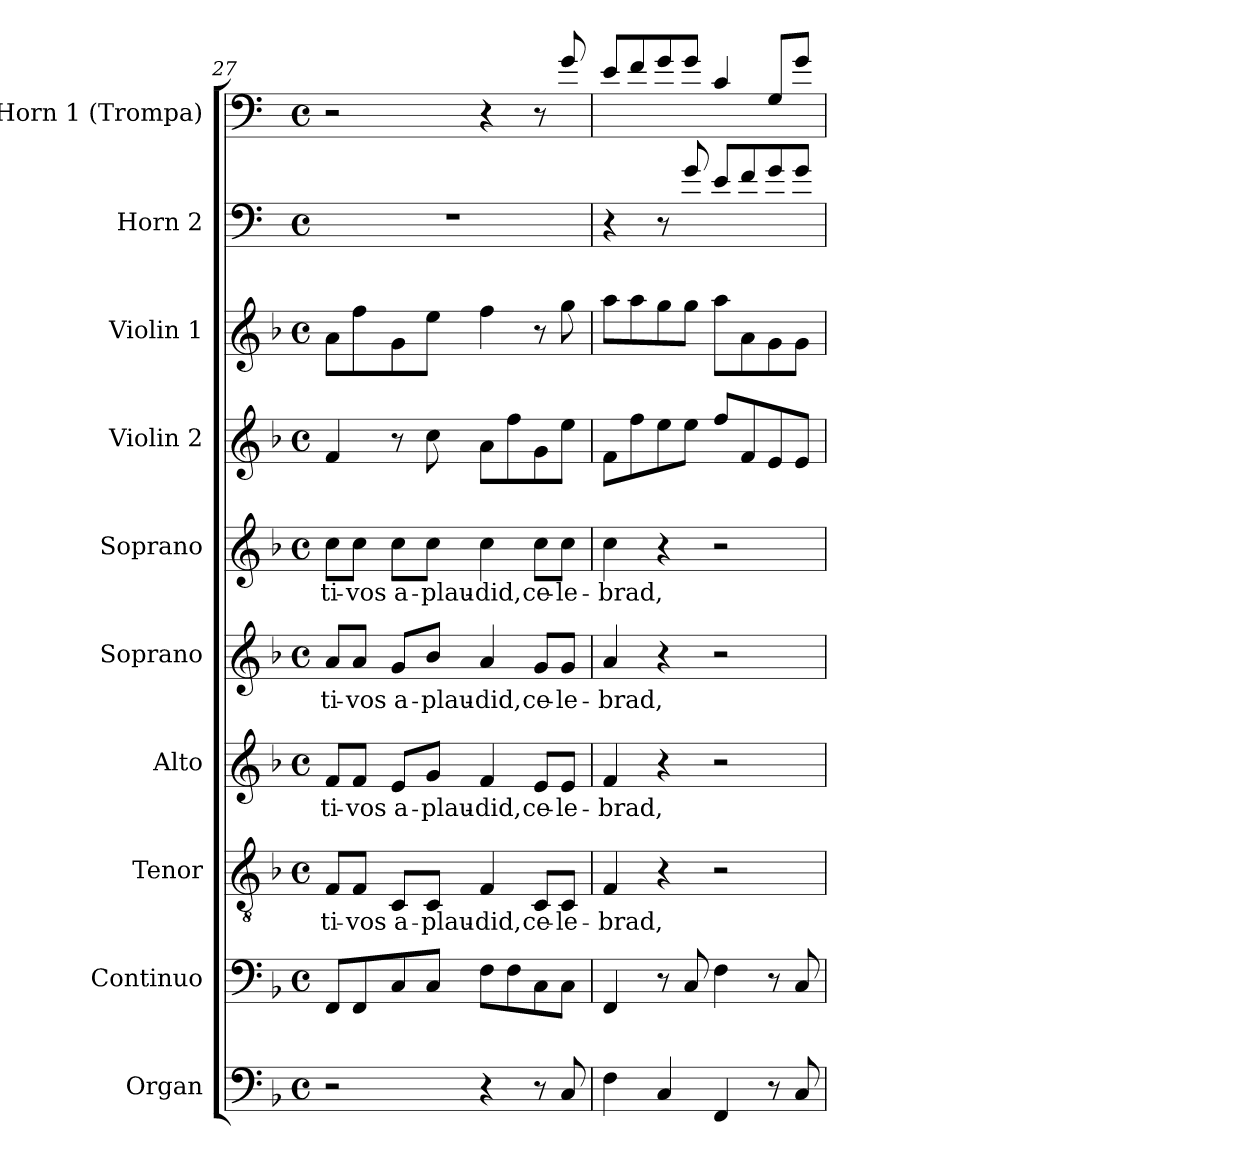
**kern	**kern	**kern	**text	**kern	**text	**kern	**text	**kern	**text	**kern	**kern	**kern	**kern
*part10	*part9	*part8	*part8	*part7	*part7	*part6	*part6	*part5	*part5	*part4	*part3	*part2	*part1
*staff10	*staff9	*staff8	*staff8	*staff7	*staff7	*staff6	*staff6	*staff5	*staff5	*staff4	*staff3	*staff2	*staff1
*I"Organ	*I"Continuo	*I"Tenor	*	*I"Alto	*	*I"Soprano	*	*I"Soprano	*	*I"Violin 2	*I"Violin 1	*I"Horn  2	*I"Horn  1 (Trompa)
*I'Org.	*I'Cont.	*I'T.	*	*I'A.	*	*I'S.	*	*I'S.	*	*I'Vln. 2	*I'Vln. 1	*I'Hn.	*I'Hn.
*clefF4	*clefF4	*clefGv2	*	*clefG2	*	*clefG2	*	*clefG2	*	*clefG2	*clefG2	*clefF4	*clefF4
*	*	*ITrd7c12	*	*	*	*	*	*	*	*	*	*ITrd4c7	*ITrd4c7
*k[b-]	*k[b-]	*k[b-]	*	*k[b-]	*	*k[b-]	*	*k[b-]	*	*k[b-]	*k[b-]	*k[b-]	*k[b-]
*F:	*F:	*F:	*	*F:	*	*F:	*	*F:	*	*F:	*F:	*F:	*F:
*M4/4	*M4/4	*M4/4	*	*M4/4	*	*M4/4	*	*M4/4	*	*M4/4	*M4/4	*M4/4	*M4/4
*met(c)	*met(c)	*met(c)	*	*met(c)	*	*met(c)	*	*met(c)	*	*met(c)	*met(c)	*met(c)	*met(c)
=27	=27	=27	=27	=27	=27	=27	=27	=27	=27	=27	=27	=27	=27
!	!	!	!LO:LY:b:color=#000000	!	!	!	!	!	!	!	!	!	!
!	!	!	!	!	!LO:LY:b:color=#000000	!	!	!	!	!	!	!	!
!	!	!	!	!	!	!	!LO:LY:b:color=#000000	!	!	!	!	!	!
!	!	!	!	!	!	!	!	!	!LO:LY:b:color=#000000	!	!	!	!
2r	8FFi/L	8FFi/L	-ti-	8fi/L	-ti-	8ai/L	-ti-	8cci\L	-ti-	4fi/	8ai\L	1r	2r
!	!	!	!LO:LY:b:color=#000000	!	!	!	!	!	!	!	!	!	!
!	!	!	!	!	!LO:LY:b:color=#000000	!	!	!	!	!	!	!	!
!	!	!	!	!	!	!	!LO:LY:b:color=#000000	!	!	!	!	!	!
!	!	!	!	!	!	!	!	!	!LO:LY:b:color=#000000	!	!	!	!
.	8FFi/	8FFi/J	-vos	8fi/J	-vos	8ai/J	-vos	8cci\J	-vos	.	8ffi\	.	.
!	!	!	!LO:LY:b:color=#000000	!	!	!	!	!	!	!	!	!	!
!	!	!	!	!	!LO:LY:b:color=#000000	!	!	!	!	!	!	!	!
!	!	!	!	!	!	!	!LO:LY:b:color=#000000	!	!	!	!	!	!
!	!	!	!	!	!	!	!	!	!LO:LY:b:color=#000000	!	!	!	!
.	8Ci/	8CCi/L	a-	8ei/L	a-	8gi/L	a-	8cci\L	a-	8r	8gi\	.	.
!	!	!	!LO:LY:b:color=#000000	!	!	!	!	!	!	!	!	!	!
!	!	!	!	!	!LO:LY:b:color=#000000	!	!	!	!	!	!	!	!
!	!	!	!	!	!	!	!LO:LY:b:color=#000000	!	!	!	!	!	!
!	!	!	!	!	!	!	!	!	!LO:LY:b:color=#000000	!	!	!	!
.	8Ci/J	8CCi/J	-plau-	8gi/J	-plau-	8b-i/J	-plau-	8cci\J	-plau-	8cci\	8eei\J	.	.
!	!	!	!LO:LY:b:color=#000000	!	!	!	!	!	!	!	!	!	!
!	!	!	!	!	!LO:LY:b:color=#000000	!	!	!	!	!	!	!	!
!	!	!	!	!	!	!	!LO:LY:b:color=#000000	!	!	!	!	!	!
!	!	!	!	!	!	!	!	!	!LO:LY:b:color=#000000	!	!	!	!
4r	8Fi\L	4FFi/	-did,	4fi/	-did,	4ai/	-did,	4cci\	-did,	8ai\L	4ffi\	.	4r
.	8Fi\	.	.	.	.	.	.	.	.	8ffi\	.	.	.
!	!	!	!LO:LY:b:color=#000000	!	!	!	!	!	!	!	!	!	!
!	!	!	!	!	!LO:LY:b:color=#000000	!	!	!	!	!	!	!	!
!	!	!	!	!	!	!	!LO:LY:b:color=#000000	!	!	!	!	!	!
!	!	!	!	!	!	!	!	!	!LO:LY:b:color=#000000	!	!	!	!
8r	8Ci\	8CCi/L	ce-	8ei/L	ce-	8gi/L	ce-	8cci\L	ce-	8gi\	8r	.	8r
!	!	!	!LO:LY:b:color=#000000	!	!	!	!	!	!	!	!	!	!
!	!	!	!	!	!LO:LY:b:color=#000000	!	!	!	!	!	!	!	!
!	!	!	!	!	!	!	!LO:LY:b:color=#000000	!	!	!	!	!	!
!	!	!	!	!	!	!	!	!	!LO:LY:b:color=#000000	!	!	!	!
8Ci/	8Ci\J	8CCi/J	-le-	8ei/J	-le-	8gi/J	-le-	8cci\J	-le-	8eei\J	8ggi\	.	8ci/
!!LO:LB:g=z
=28	=28	=28	=28	=28	=28	=28	=28	=28	=28	=28	=28	=28	=28
!	!	!	!LO:LY:b:color=#000000	!	!	!	!	!	!	!	!	!	!
!	!	!	!	!	!LO:LY:b:color=#000000	!	!	!	!	!	!	!	!
!	!	!	!	!	!	!	!LO:LY:b:color=#000000	!	!	!	!	!	!
!	!	!	!	!	!	!	!	!	!LO:LY:b:color=#000000	!	!	!	!
4Fi\	4FFi/	4FFi/	-brad,	4fi/	-brad,	4ai/	-brad,	4cci\	-brad,	8fi\L	8aai\L	4r	8Ai/L
.	.	.	.	.	.	.	.	.	.	8ffi\	8aai\	.	8B-i/
4Ci/	8r	4r	.	4r	.	4r	.	4r	.	8eei\	8ggi\	8r	8ci/
.	8Ci/	.	.	.	.	.	.	.	.	8eei\J	8ggi\J	8ci/	8ci/J
4FFi/	4Fi\	2r	.	2r	.	2r	.	2r	.	8ffi/L	8aai\L	8Ai/L	4Fi/
.	.	.	.	.	.	.	.	.	.	8fi/	8ai\	8B-i/	.
8r	8r	.	.	.	.	.	.	.	.	8ei/	8gi\	8ci/	8Ci/L
8Ci/	8Ci/	.	.	.	.	.	.	.	.	8ei/J	8gi\J	8ci/J	8ci/J
=	=	=	=	=	=	=	=	=	=	=	=	=	=
*-	*-	*-	*-	*-	*-	*-	*-	*-	*-	*-	*-	*-	*-
